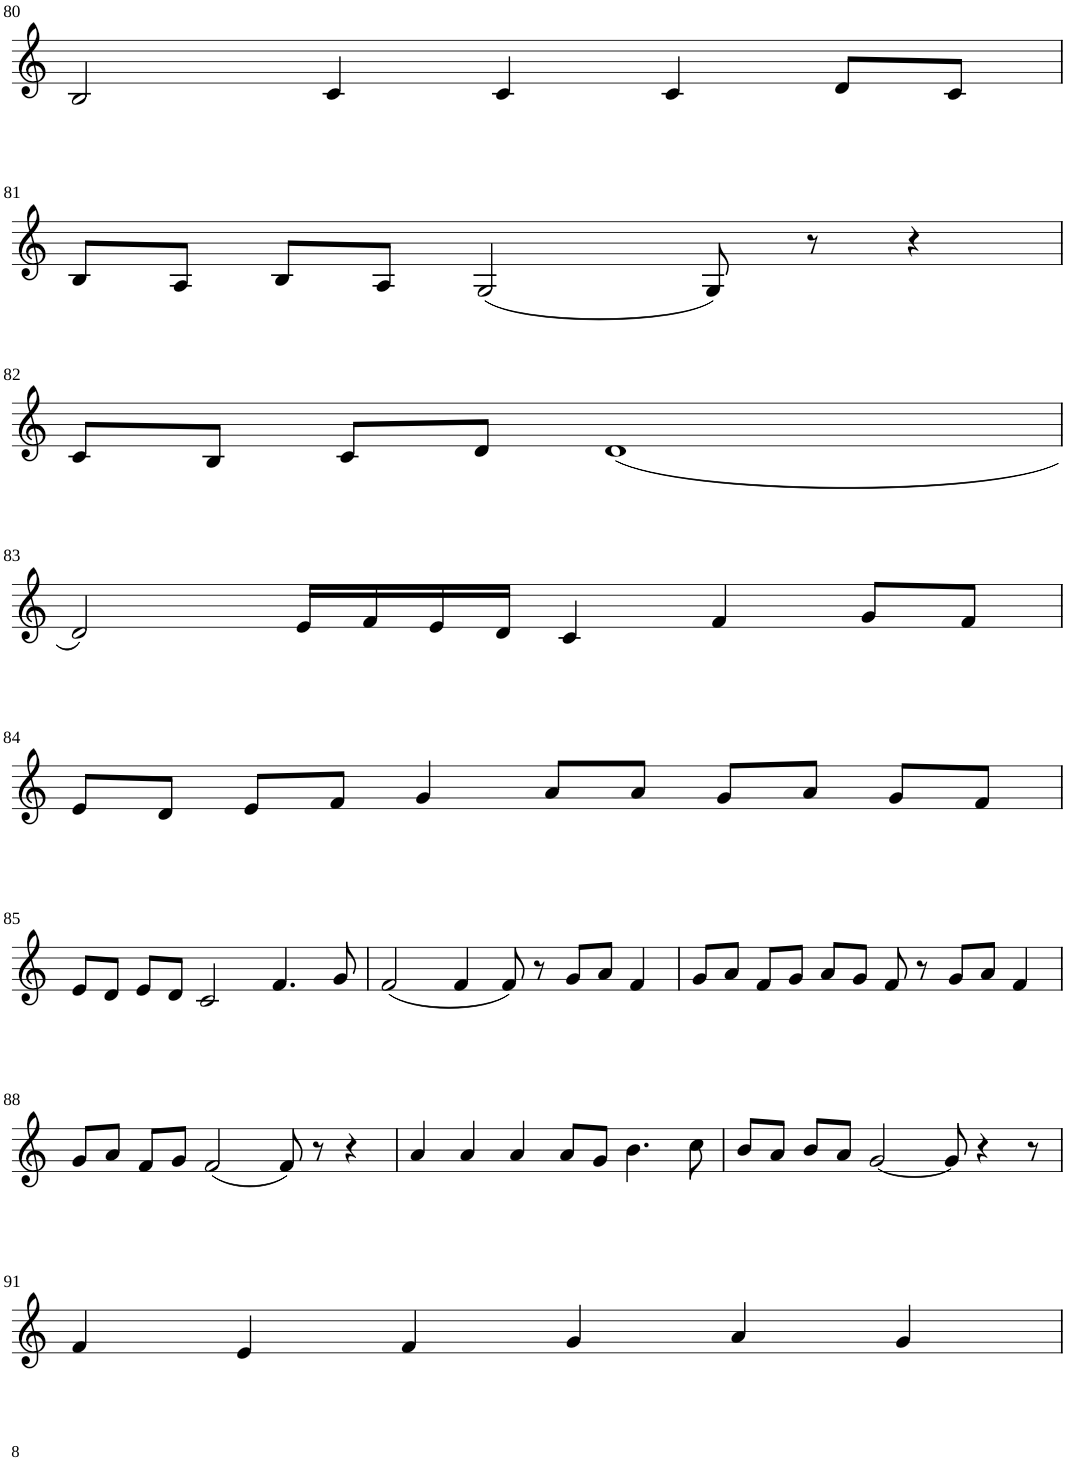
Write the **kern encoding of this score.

**kern
*part1
*staff1
*I"Violin
!!LO:PB:g=z
*clefG2
*k[]
*M6/4
=80
2B/
4c/
4c/
4c/
8d/L
8c/J
!!LO:LB:g=z
=81
8B/L
8A/J
8B/L
8A/J
(2G/
8G/)
8r
4r
!!LO:LB:g=z
=82
8c/L
8B/J
8c/L
8d/J
(1d
!!LO:LB:g=z
=83
2d/)
16e/LL
16f/
16e/
16d/JJ
4c/
4f/
8g/L
8f/J
!!LO:LB:g=z
=84
8e/L
8d/J
8e/L
8f/J
4g/
8a/L
8a/J
8g/L
8a/J
8g/L
8f/J
!!LO:LB:g=z
=85
8e/L
8d/J
8e/L
8d/J
2c/
4.f/
8g/
=86
(2f/
4f/
8f/)
8r
8g/L
8a/J
4f/
=87
8g/L
8a/J
8f/L
8g/J
8a/L
8g/J
8f/
8r
8g/L
8a/J
4f/
!!LO:LB:g=z
=88
8g/L
8a/J
8f/L
8g/J
(2f/
8f/)
8r
4r
=89
4a/
4a/
4a/
8a/L
8g/J
4.b\
8cc\
=90
8b/L
8a/J
8b/L
8a/J
[2g/
8g/]
4r
8r
!!LO:LB:g=z
=91
4f/
4e/
4f/
4g/
4a/
4g/
=
*-
